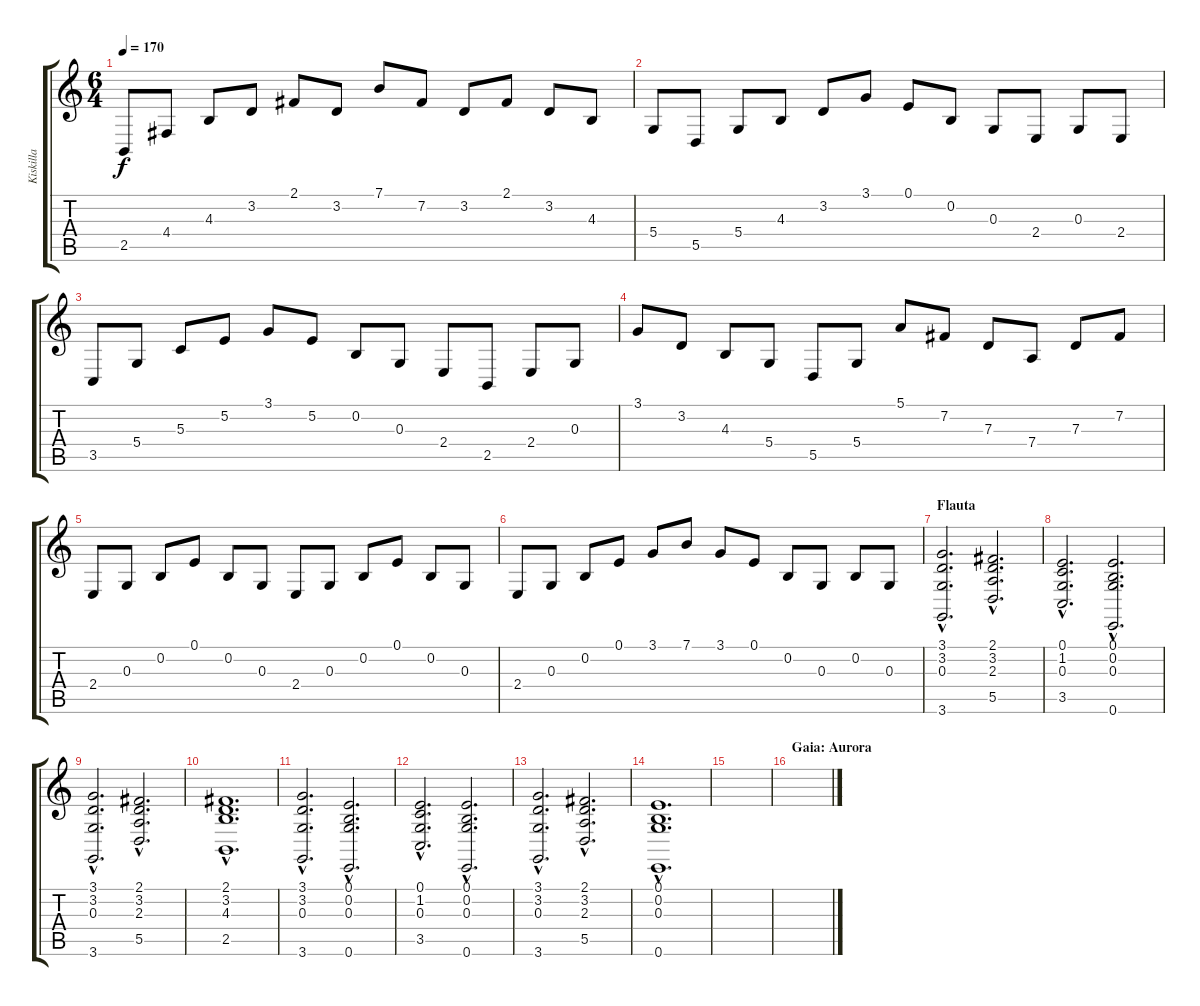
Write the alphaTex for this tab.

\track ("Kiskilla" "Kiskilla") {instrument acousticgrandpiano}
\staff {score tabs}
\tuning (E4 B3 G3 D3 A2 E2) {hide}
\ts (6 4)
\tempo 170
\clef g2
\ks c
2.5.8{dy f} 4.4.8 4.3.8 3.2.8 2.1.8 3.2.8 7.1.8 7.2.8 3.2.8 2.1.8 3.2.8 4.3.8 |
5.4.8 5.5.8 5.4.8 4.3.8 3.2.8 3.1.8 0.1.8 0.2.8 0.3.8 2.4.8 0.3.8 2.4.8 |
3.5.8 5.4.8 5.3.8 5.2.8 3.1.8 5.2.8 0.2.8 0.3.8 2.4.8 2.5.8 2.4.8 0.3.8 |
3.1.8 3.2.8 4.3.8 5.4.8 5.5.8 5.4.8 5.1.8 7.2.8 7.3.8 7.4.8 7.3.8 7.2.8 |
2.4.8 0.3.8 0.2.8 0.1.8 0.2.8 0.3.8 2.4.8 0.3.8 0.2.8 0.1.8 0.2.8 0.3.8 |
2.4.8 0.3.8 0.2.8 0.1.8 3.1.8 7.1.8 3.1.8 0.1.8 0.2.8 0.3.8 0.2.8 0.3.8 |
\section ("" "Flauta")
(3.1{hac} 3.2{hac} 0.3{hac} 3.6{hac}).2{d volume 8 instrument stringensemble1} (2.1{hac} 3.2{hac} 2.3{hac} 5.5{hac}).2{d} |
(0.1{hac} 1.2{hac} 0.3{hac} 3.5{hac}).2{d} (0.1{hac} 0.2{hac} 0.3{hac} 0.6{hac}).2{d} |
(3.1{hac} 3.2{hac} 0.3{hac} 3.6{hac}).2{d} (2.1{hac} 3.2{hac} 2.3{hac} 5.5{hac}).2{d} |
(2.1{hac} 3.2{hac} 4.3{hac} 2.5{hac}).1{d} |
(3.1{hac} 3.2{hac} 0.3{hac} 3.6{hac}).2{d} (0.1{hac} 0.2{hac} 0.3{hac} 0.6{hac}).2{d} |
(0.1{hac} 1.2{hac} 0.3{hac} 3.5{hac}).2{d} (0.1{hac} 0.2{hac} 0.3{hac} 0.6{hac}).2{d} |
(3.1{hac} 3.2{hac} 0.3{hac} 3.6{hac}).2{d} (2.1{hac} 3.2{hac} 2.3{hac} 5.5{hac}).2{d} |
(0.1{hac} 0.2{hac} 0.3{hac} 0.6{hac}).1{d} |
|
\section ("" "Gaia: Aurora")
